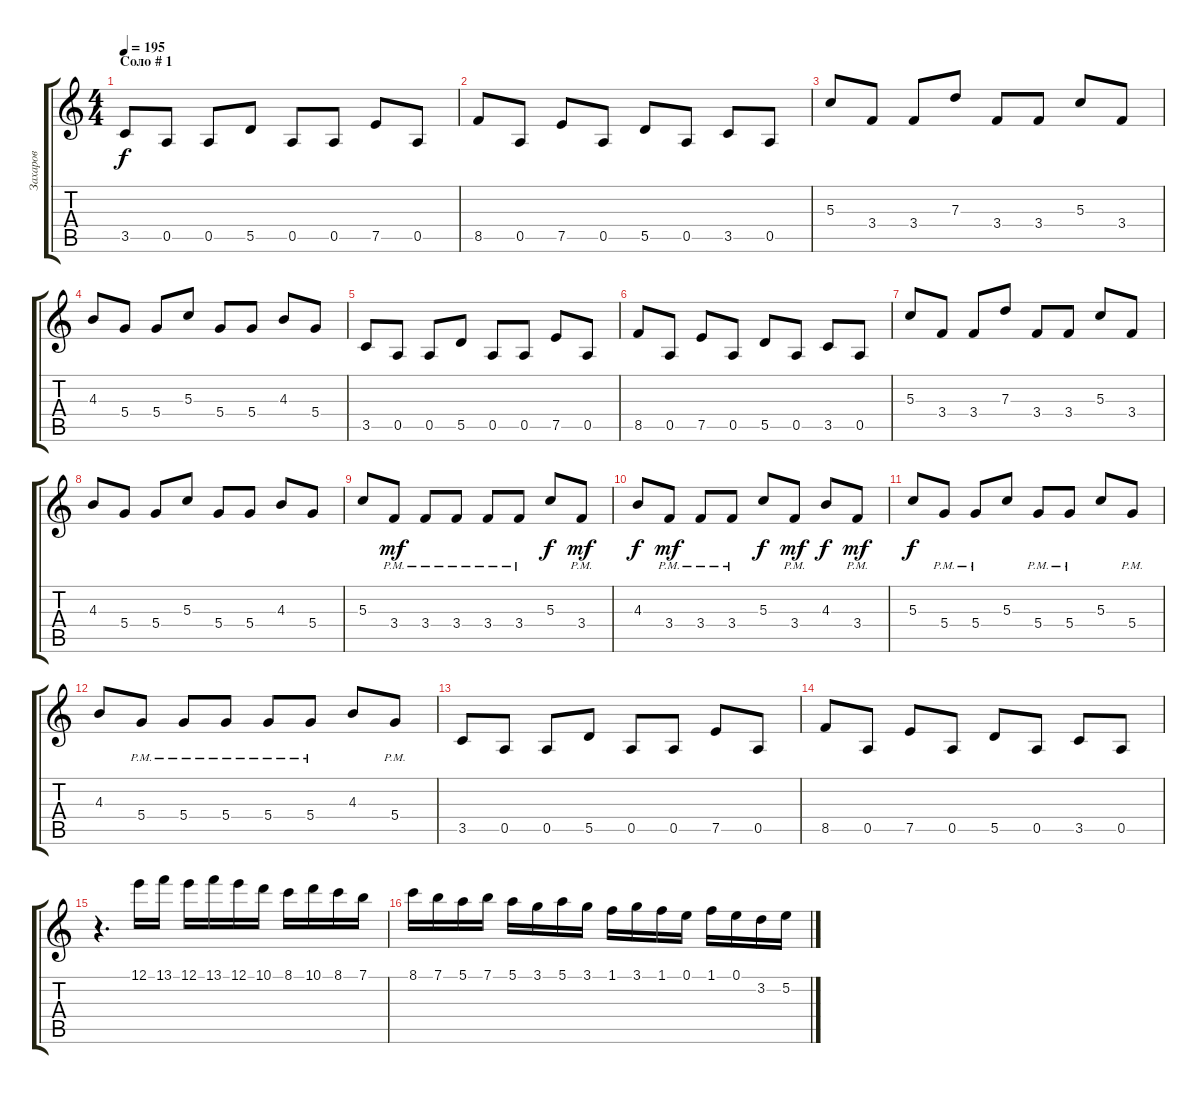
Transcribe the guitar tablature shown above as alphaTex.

\track ("Захаров" "Захаров") {instrument distortionguitar}
\staff {score tabs}
\tuning (E4 B3 G3 D3 A2 E2) {hide}
\ts (4 4)
\section ("" "Соло # 1")
\tempo 195
\clef g2
\ks c
3.5.8{dy f} 0.5.8 0.5.8 5.5.8 0.5.8 0.5.8 7.5.8 0.5.8 |
8.5.8 0.5.8 7.5.8 0.5.8 5.5.8 0.5.8 3.5.8 0.5.8 |
5.3.8 3.4.8 3.4.8 7.3.8 3.4.8 3.4.8 5.3.8 3.4.8 |
4.3.8 5.4.8 5.4.8 5.3.8 5.4.8 5.4.8 4.3.8 5.4.8 |
3.5.8 0.5.8 0.5.8 5.5.8 0.5.8 0.5.8 7.5.8 0.5.8 |
8.5.8 0.5.8 7.5.8 0.5.8 5.5.8 0.5.8 3.5.8 0.5.8 |
5.3.8 3.4.8 3.4.8 7.3.8 3.4.8 3.4.8 5.3.8 3.4.8 |
4.3.8 5.4.8 5.4.8 5.3.8 5.4.8 5.4.8 4.3.8 5.4.8 |
5.3.8 3.4{pm}.8{dy mf} 3.4{pm}.8 3.4{pm}.8 3.4{pm}.8 3.4{pm}.8 5.3.8{dy f} 3.4{pm}.8{dy mf} |
4.3.8{dy f} 3.4{pm}.8{dy mf} 3.4{pm}.8 3.4{pm}.8 5.3.8{dy f} 3.4{pm}.8{dy mf} 4.3.8{dy f} 3.4{pm}.8{dy mf} |
5.3.8{dy f} 5.4{pm}.8 5.4{pm}.8 5.3.8 5.4{pm}.8 5.4{pm}.8 5.3.8 5.4{pm}.8 |
4.3.8 5.4{pm}.8 5.4{pm}.8 5.4{pm}.8 5.4{pm}.8 5.4{pm}.8 4.3.8 5.4{pm}.8 |
3.5.8 0.5.8 0.5.8 5.5.8 0.5.8 0.5.8 7.5.8 0.5.8 |
8.5.8 0.5.8 7.5.8 0.5.8 5.5.8 0.5.8 3.5.8 0.5.8 |
r.4{d} 12.1.16 13.1.16 12.1.16 13.1.16 12.1.16 10.1.16 8.1.16 10.1.16 8.1.16 7.1.16 |
8.1.16 7.1.16 5.1.16 7.1.16 5.1.16 3.1.16 5.1.16 3.1.16 1.1.16 3.1.16 1.1.16 0.1.16 1.1.16 0.1.16 3.2.16 5.2.16
